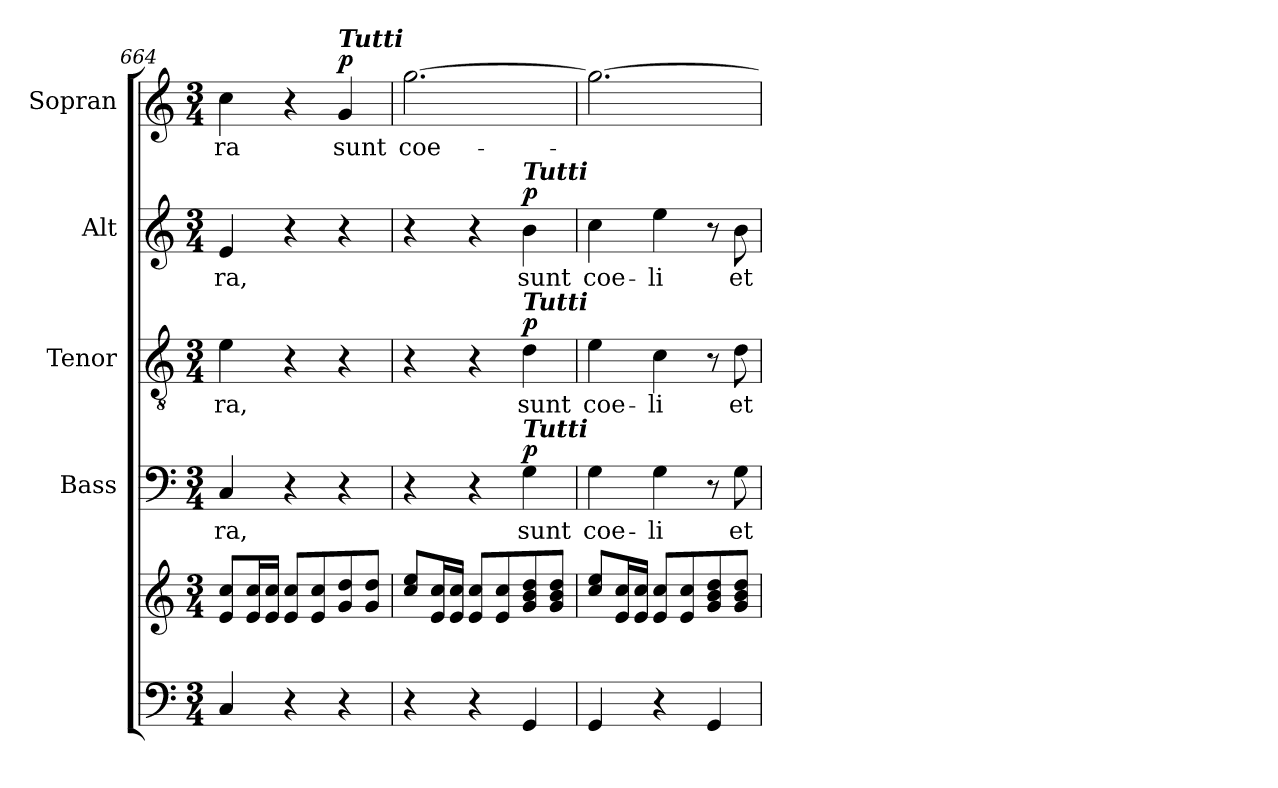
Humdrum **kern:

**kern	**kern	**kern	**text	**dynam	**kern	**text	**dynam	**kern	**text	**dynam	**kern	**text	**dynam
*part5	*part5	*part4	*part4	*part4	*part3	*part3	*part3	*part2	*part2	*part2	*part1	*part1	*part1
*staff6	*staff5	*staff4	*staff4	*staff4	*staff3	*staff3	*staff3	*staff2	*staff2	*staff2	*staff1	*staff1	*staff1
*	*	*I"Bass	*	*	*I"Tenor	*	*	*I"Alt	*	*	*I"Sopran	*	*
*	*	*I'B.	*	*	*I'T.	*	*	*I'A.	*	*	*I'S.	*	*
*clefF4	*clefG2	*clefF4	*	*	*clefGv2	*	*	*clefG2	*	*	*clefG2	*	*
*k[]	*k[]	*k[]	*	*	*k[]	*	*	*k[]	*	*	*k[]	*	*
*C:	*C:	*C:	*	*	*C:	*	*	*C:	*	*	*C:	*	*
*M3/4	*M3/4	*M3/4	*	*	*M3/4	*	*	*M3/4	*	*	*M3/4	*	*
=664	=664	=664	=664	=664	=664	=664	=664	=664	=664	=664	=664	=664	=664
!	!	!	!LO:LY:b	!	!	!LO:LY:b	!	!	!LO:LY:b	!	!	!LO:LY:b	!
4C/	8e/ 8cc/L	4C/	-ra,	.	4e\	-ra,	.	4e/	-ra,	.	4cc\	-ra	.
.	16e/ 16cc/L	.	.	.	.	.	.	.	.	.	.	.	.
.	16e/ 16cc/JJ	.	.	.	.	.	.	.	.	.	.	.	.
4r	8e/ 8cc/L	4r	.	.	4r	.	.	4r	.	.	4r	.	.
.	8e/ 8cc/	.	.	.	.	.	.	.	.	.	.	.	.
!	!	!	!	!	!	!	!	!	!	!	!LO:TX:a:Bi:t=Tutti	!	!
!	!	!	!	!	!	!	!	!	!	!	!	!LO:LY:b	!LO:DY:a
4r	8g/ 8dd/	4r	.	.	4r	.	.	4r	.	.	4g/	sunt	p
.	8g/ 8dd/J	.	.	.	.	.	.	.	.	.	.	.	.
=665	=665	=665	=665	=665	=665	=665	=665	=665	=665	=665	=665	=665	=665
!	!	!	!	!	!	!	!	!	!	!	!	!LO:LY:b	!
4r	8cc/ 8ee/L	4r	.	.	4r	.	.	4r	.	.	[2.gg\	coe-	.
.	16e/ 16cc/L	.	.	.	.	.	.	.	.	.	.	.	.
.	16e/ 16cc/JJ	.	.	.	.	.	.	.	.	.	.	.	.
4r	8e/ 8cc/L	4r	.	.	4r	.	.	4r	.	.	.	.	.
.	8e/ 8cc/	.	.	.	.	.	.	.	.	.	.	.	.
!	!	!	!	!	!	!	!	!LO:TX:a:Bi:t=Tutti	!	!	!	!	!
!	!	!	!	!	!LO:TX:a:Bi:t=Tutti	!	!	!	!	!	!	!	!
!	!	!LO:TX:a:Bi:t=Tutti	!	!	!	!	!	!	!	!	!	!	!
!	!	!	!LO:LY:b	!LO:DY:a	!	!LO:LY:b	!LO:DY:a	!	!LO:LY:b	!LO:DY:a	!	!	!
4GG/	8g/ 8b/ 8dd/	4G\	sunt	p	4d\	sunt	p	4b\	sunt	p	.	.	.
.	8g/ 8b/ 8dd/J	.	.	.	.	.	.	.	.	.	.	.	.
!!LO:LB:g=z
=666	=666	=666	=666	=666	=666	=666	=666	=666	=666	=666	=666	=666	=666
!	!	!	!LO:LY:b	!	!	!LO:LY:b	!	!	!LO:LY:b	!	!	!	!
4GG/	8cc/ 8ee/L	4G\	coe-	.	4e\	coe-	.	4cc\	coe-	.	2.gg\_	.	.
.	16e/ 16cc/L	.	.	.	.	.	.	.	.	.	.	.	.
.	16e/ 16cc/JJ	.	.	.	.	.	.	.	.	.	.	.	.
!	!	!	!LO:LY:b	!	!	!LO:LY:b	!	!	!LO:LY:b	!	!	!	!
4r	8e/ 8cc/L	4G\	-li	.	4c\	-li	.	4ee\	-li	.	.	.	.
.	8e/ 8cc/	.	.	.	.	.	.	.	.	.	.	.	.
4GG/	8g/ 8b/ 8dd/	8r	.	.	8r	.	.	8r	.	.	.	.	.
!	!	!	!LO:LY:b	!	!	!LO:LY:b	!	!	!LO:LY:b	!	!	!	!
.	8g/ 8b/ 8dd/J	8G\	et	.	8d\	et	.	8b\	et	.	.	.	.
=	=	=	=	=	=	=	=	=	=	=	=	=	=
*-	*-	*-	*-	*-	*-	*-	*-	*-	*-	*-	*-	*-	*-
